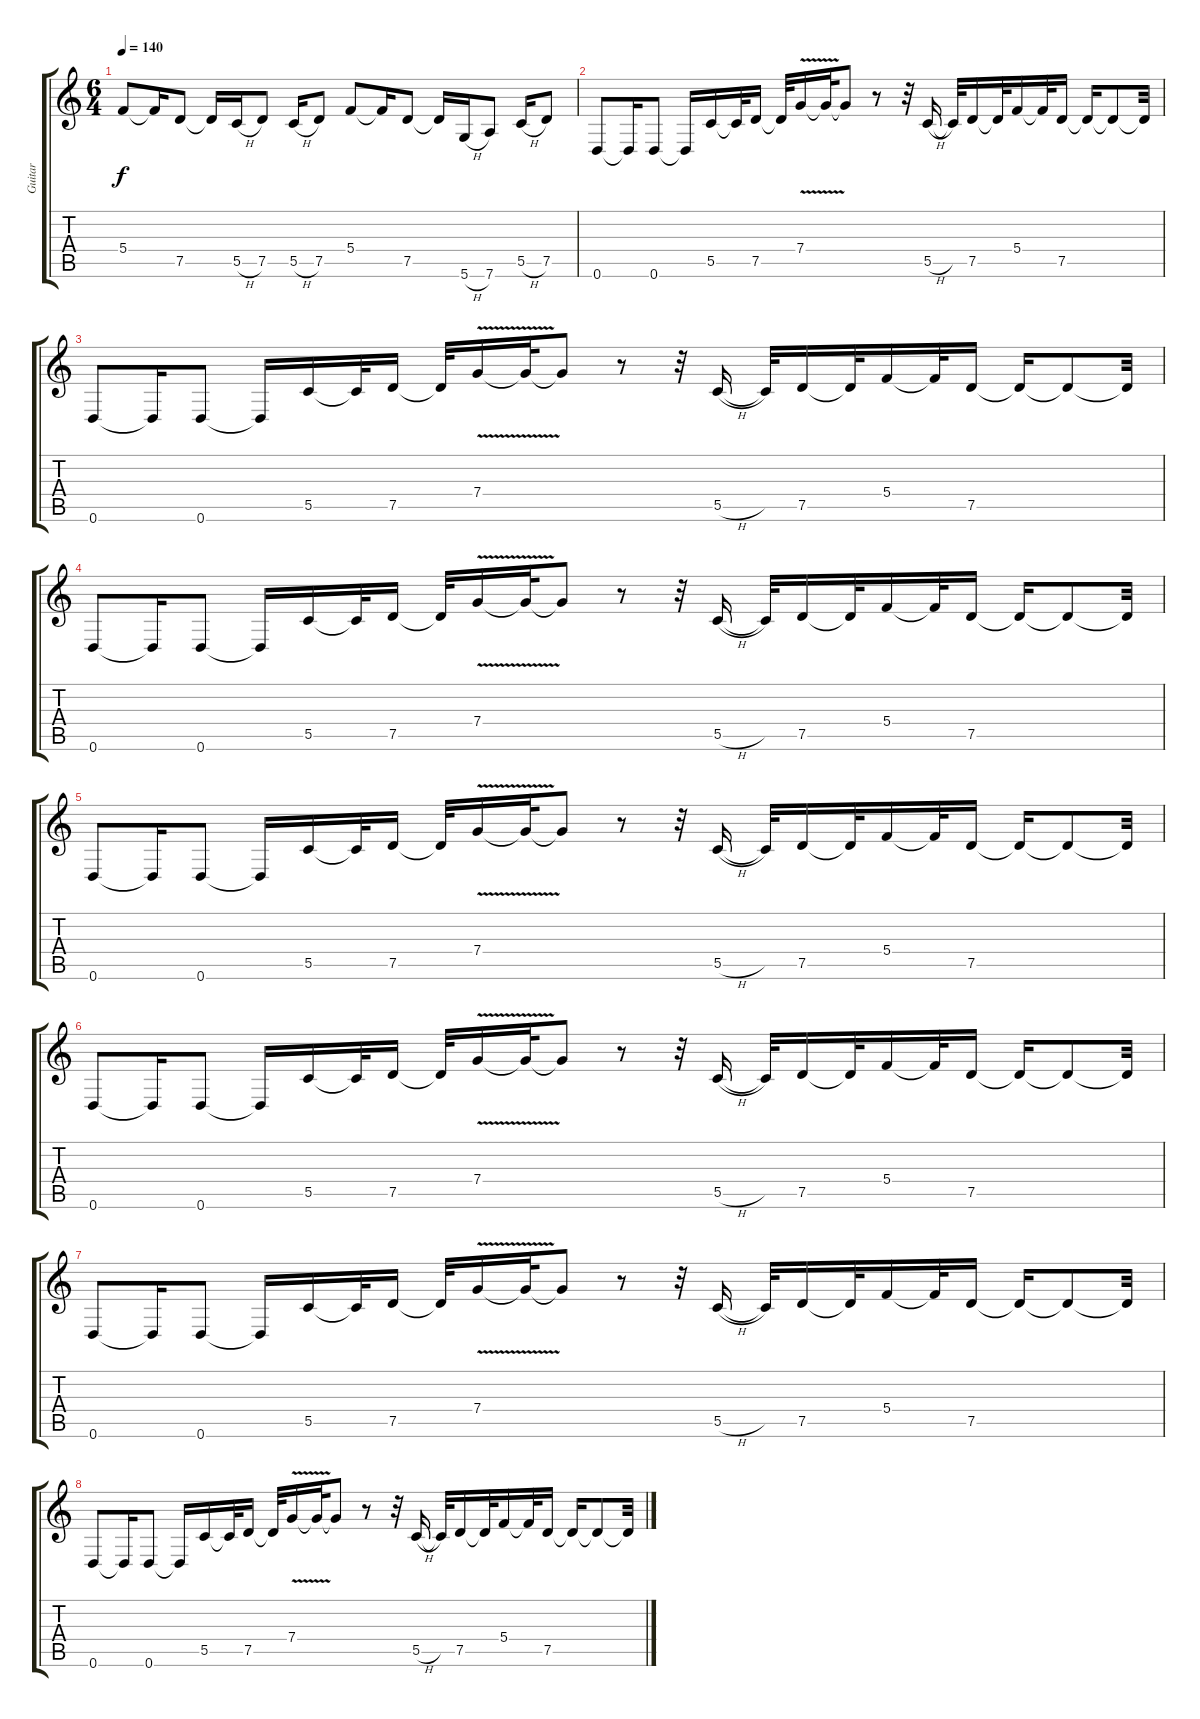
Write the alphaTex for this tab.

\track ("Guitar" "Guitar") {instrument overdrivenguitar}
\staff {score tabs}
\tuning (D4 A3 F3 C3 G2 D2) {hide}
\ts (6 4)
\tempo 140
\clef g2
\ks c
5.4.8{dy f} 5.4{t}.16 7.5.8 7.5{t}.16 5.5{h}.16 7.5.8 5.5{h}.16 7.5.8 5.4.8 5.4{t}.16 7.5.8 7.5{t}.16 5.6{h}.16 7.6.8 5.5{h}.16 7.5.8 |
0.6.8 0.6{t}.16 0.6.8 0.6{t}.16 5.5.16 5.5{t}.32 7.5.16 7.5{t}.32 7.4{v}.16 7.4{t}.32 7.4{t}.8 r.8 r.32 5.5{h}.16 5.5{t}.32 7.5.16 7.5{t}.32 5.4.16 5.4{t}.32 7.5.16 7.5{t}.16 7.5{t}.8 7.5{t}.32 |
0.6.8 0.6{t}.16 0.6.8 0.6{t}.16 5.5.16 5.5{t}.32 7.5.16 7.5{t}.32 7.4{v}.16 7.4{t}.32 7.4{t}.8 r.8 r.32 5.5{h}.16 5.5{t}.32 7.5.16 7.5{t}.32 5.4.16 5.4{t}.32 7.5.16 7.5{t}.16 7.5{t}.8 7.5{t}.32 |
0.6.8 0.6{t}.16 0.6.8 0.6{t}.16 5.5.16 5.5{t}.32 7.5.16 7.5{t}.32 7.4{v}.16 7.4{t}.32 7.4{t}.8 r.8 r.32 5.5{h}.16 5.5{t}.32 7.5.16 7.5{t}.32 5.4.16 5.4{t}.32 7.5.16 7.5{t}.16 7.5{t}.8 7.5{t}.32 |
0.6.8 0.6{t}.16 0.6.8 0.6{t}.16 5.5.16 5.5{t}.32 7.5.16 7.5{t}.32 7.4{v}.16 7.4{t}.32 7.4{t}.8 r.8 r.32 5.5{h}.16 5.5{t}.32 7.5.16 7.5{t}.32 5.4.16 5.4{t}.32 7.5.16 7.5{t}.16 7.5{t}.8 7.5{t}.32 |
0.6.8 0.6{t}.16 0.6.8 0.6{t}.16 5.5.16 5.5{t}.32 7.5.16 7.5{t}.32 7.4{v}.16 7.4{t}.32 7.4{t}.8 r.8 r.32 5.5{h}.16 5.5{t}.32 7.5.16 7.5{t}.32 5.4.16 5.4{t}.32 7.5.16 7.5{t}.16 7.5{t}.8 7.5{t}.32 |
0.6.8 0.6{t}.16 0.6.8 0.6{t}.16 5.5.16 5.5{t}.32 7.5.16 7.5{t}.32 7.4{v}.16 7.4{t}.32 7.4{t}.8 r.8 r.32 5.5{h}.16 5.5{t}.32 7.5.16 7.5{t}.32 5.4.16 5.4{t}.32 7.5.16 7.5{t}.16 7.5{t}.8 7.5{t}.32 |
0.6.8 0.6{t}.16 0.6.8 0.6{t}.16 5.5.16 5.5{t}.32 7.5.16 7.5{t}.32 7.4{v}.16 7.4{t}.32 7.4{t}.8 r.8 r.32 5.5{h}.16 5.5{t}.32 7.5.16 7.5{t}.32 5.4.16 5.4{t}.32 7.5.16 7.5{t}.16 7.5{t}.8 7.5{t}.32
